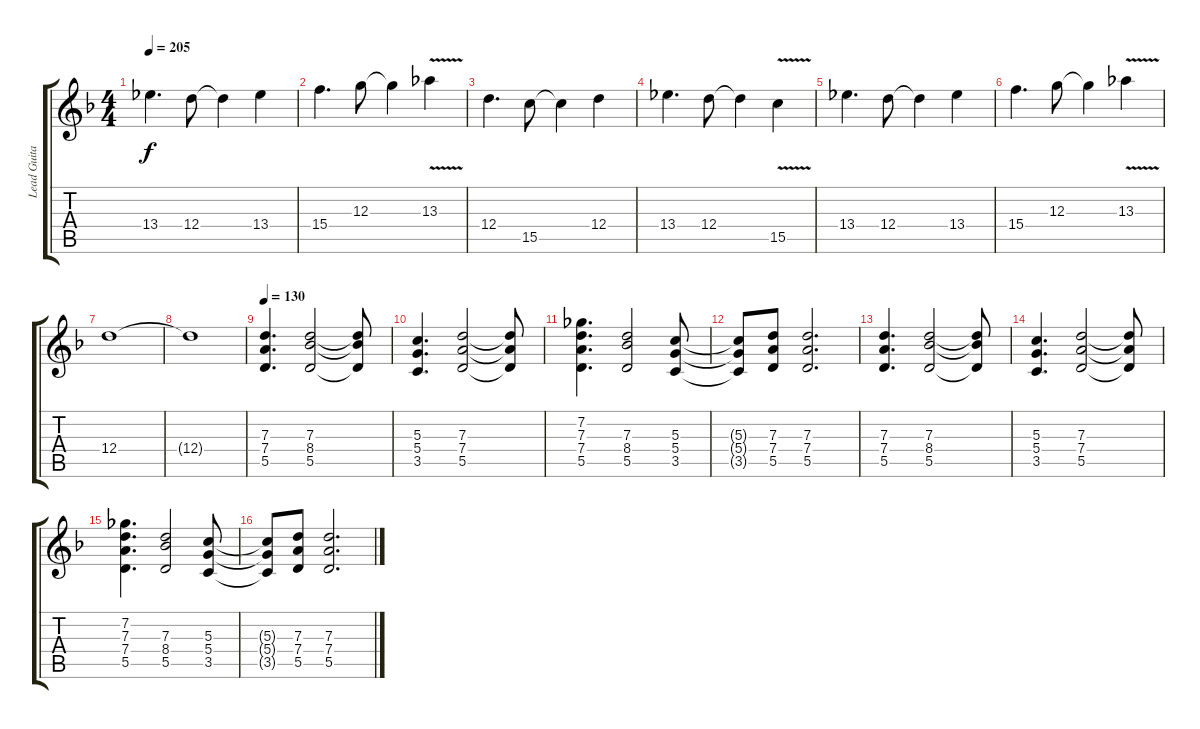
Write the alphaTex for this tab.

\track ("Lead Guitar" "Lead Guita") {instrument distortionguitar}
\staff {score tabs}
\tuning (E4 B3 G3 D3 A2 E2) {hide}
\ts (4 4)
\tempo 205
\clef g2
\ks f
13.4.4{d dy f} 12.4.8 12.4{t}.4 13.4.4 |
15.4.4{d} 12.3.8 12.3{t}.4 13.3{v}.4 |
12.4.4{d} 15.5.8 15.5{t}.4 12.4.4 |
13.4.4{d} 12.4.8 12.4{t}.4 15.5{v}.4 |
13.4.4{d} 12.4.8 12.4{t}.4 13.4.4 |
15.4.4{d} 12.3.8 12.3{t}.4 13.3{v}.4 |
12.4.1 |
12.4{t}.1 |
\tempo 130
(7.3 7.4 5.5).4{d volume 13} (7.3 8.4 5.5).2 (7.3{t} 8.4{t} 5.5{t}).8 |
(5.3 5.4 3.5).4{d} (7.3 7.4 5.5).2 (7.3{t} 7.4{t} 5.5{t}).8 |
(7.2 7.3 7.4 5.5).4{d} (7.3 8.4 5.5).2 (5.3 5.4 3.5).8 |
(5.3{t} 5.4{t} 3.5{t}).8 (7.3 7.4 5.5).8 (7.3 7.4 5.5).2{d} |
(7.3 7.4 5.5).4{d} (7.3 8.4 5.5).2 (7.3{t} 8.4{t} 5.5{t}).8 |
(5.3 5.4 3.5).4{d} (7.3 7.4 5.5).2 (7.3{t} 7.4{t} 5.5{t}).8 |
(7.2 7.3 7.4 5.5).4{d} (7.3 8.4 5.5).2 (5.3 5.4 3.5).8 |
(5.3{t} 5.4{t} 3.5{t}).8 (7.3 7.4 5.5).8 (7.3 7.4 5.5).2{d}
